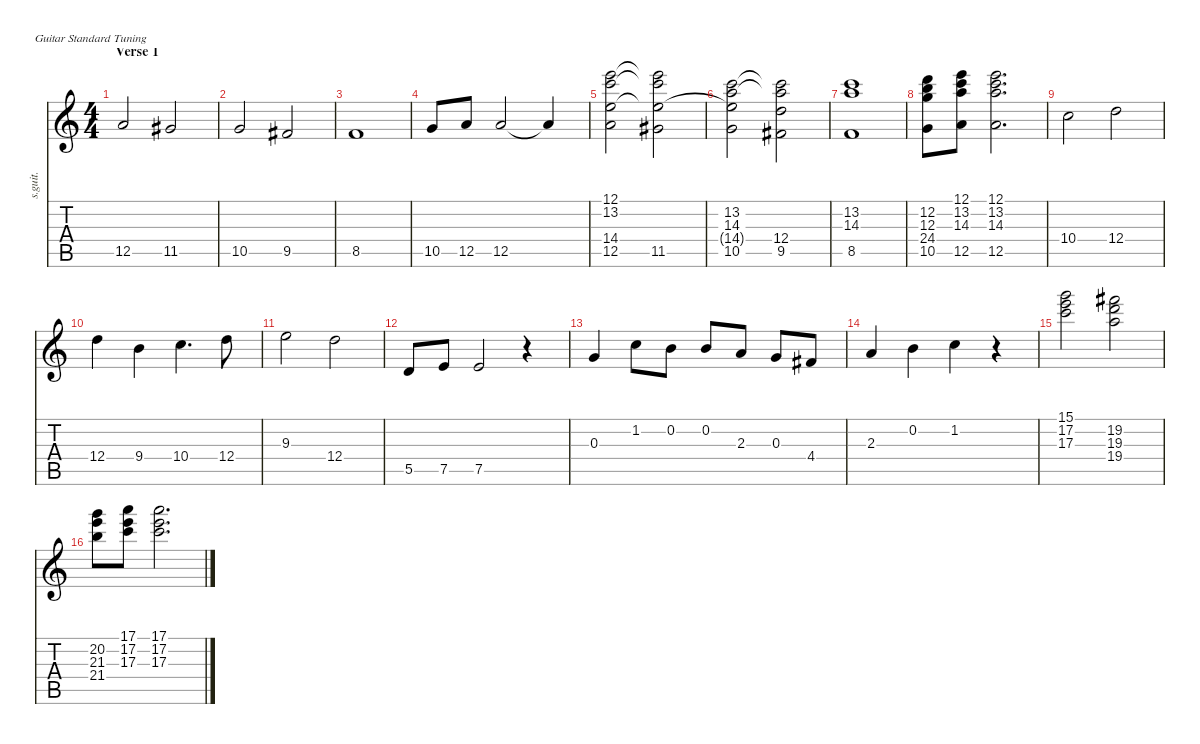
\defaultSystemsLayout 4
\hideDynamics
\bracketExtendMode nobrackets
\track ("John Paul Jones - Recorders" "s.guit.") {instrument recorder}
\staff {score tabs}
\tuning (E4 B3 G3 D3 A2 E2)
\displaytranspose 12
\ts (4 4)
\section ("" "Verse 1")
\tempo (72 hide)
\clef g2
\ks c
12.5.2{lyrics (0 "") lyrics (1 "") lyrics (2 "") lyrics (3 "") lyrics (4 "") dy f} 11.5{acc #}.2{lyrics (0 "") lyrics (1 "") lyrics (2 "") lyrics (3 "") lyrics (4 "")} |
10.5.2{lyrics (0 "") lyrics (1 "") lyrics (2 "") lyrics (3 "") lyrics (4 "")} 9.5{acc #}.2{lyrics (0 "") lyrics (1 "") lyrics (2 "") lyrics (3 "") lyrics (4 "")} |
8.5.1{lyrics (0 "") lyrics (1 "") lyrics (2 "") lyrics (3 "") lyrics (4 "")} |
10.5.8{lyrics (0 "") lyrics (1 "") lyrics (2 "") lyrics (3 "") lyrics (4 "")} 12.5.8{lyrics (0 "") lyrics (1 "") lyrics (2 "") lyrics (3 "") lyrics (4 "")} 12.5.2{lyrics (0 "") lyrics (1 "") lyrics (2 "") lyrics (3 "") lyrics (4 "")} 12.5{t}.4{lyrics (0 "") lyrics (1 "") lyrics (2 "") lyrics (3 "") lyrics (4 "")} |
(12.1 13.2 14.4 12.5).2{lyrics (0 "") lyrics (1 "") lyrics (2 "") lyrics (3 "") lyrics (4 "") dy mp} (12.1{t} 13.2{t} 14.4{t} 11.5{acc #}).2{lyrics (0 "") lyrics (1 "") lyrics (2 "") lyrics (3 "") lyrics (4 "") dy f} |
(13.2 14.3 14.4{t} 10.5).2{lyrics (0 "") lyrics (1 "") lyrics (2 "") lyrics (3 "") lyrics (4 "") dy mp} (13.2{t} 14.3{t} 12.4 9.5{acc #}).2{lyrics (0 "") lyrics (1 "") lyrics (2 "") lyrics (3 "") lyrics (4 "")} |
(13.2 14.3 8.5).1{lyrics (0 "") lyrics (1 "") lyrics (2 "") lyrics (3 "") lyrics (4 "")} |
(12.2 12.3 24.4 10.5).8{lyrics (0 "") lyrics (1 "") lyrics (2 "") lyrics (3 "") lyrics (4 "")} (12.1 13.2 14.3 12.5).8{lyrics (0 "") lyrics (1 "") lyrics (2 "") lyrics (3 "") lyrics (4 "")} (12.1 13.2 14.3 12.5).2{d lyrics (0 "") lyrics (1 "") lyrics (2 "") lyrics (3 "") lyrics (4 "")} |
10.4.2{lyrics (0 "") lyrics (1 "") lyrics (2 "") lyrics (3 "") lyrics (4 "")} 12.4.2{lyrics (0 "") lyrics (1 "") lyrics (2 "") lyrics (3 "") lyrics (4 "")} |
12.4.4{lyrics (0 "") lyrics (1 "") lyrics (2 "") lyrics (3 "") lyrics (4 "")} 9.4.4{lyrics (0 "") lyrics (1 "") lyrics (2 "") lyrics (3 "") lyrics (4 "")} 10.4.4{d lyrics (0 "") lyrics (1 "") lyrics (2 "") lyrics (3 "") lyrics (4 "")} 12.4.8{lyrics (0 "") lyrics (1 "") lyrics (2 "") lyrics (3 "") lyrics (4 "")} |
9.3.2{lyrics (0 "") lyrics (1 "") lyrics (2 "") lyrics (3 "") lyrics (4 "")} 12.4.2{lyrics (0 "") lyrics (1 "") lyrics (2 "") lyrics (3 "") lyrics (4 "")} |
5.5.8{lyrics (0 "") lyrics (1 "") lyrics (2 "") lyrics (3 "") lyrics (4 "")} 7.5.8{lyrics (0 "") lyrics (1 "") lyrics (2 "") lyrics (3 "") lyrics (4 "")} 7.5.2{lyrics (0 "") lyrics (1 "") lyrics (2 "") lyrics (3 "") lyrics (4 "")} r.4 |
0.3.4{lyrics (0 "") lyrics (1 "") lyrics (2 "") lyrics (3 "") lyrics (4 "")} 1.2.8{lyrics (0 "") lyrics (1 "") lyrics (2 "") lyrics (3 "") lyrics (4 "")} 0.2.8{lyrics (0 "") lyrics (1 "") lyrics (2 "") lyrics (3 "") lyrics (4 "")} 0.2.8{lyrics (0 "") lyrics (1 "") lyrics (2 "") lyrics (3 "") lyrics (4 "")} 2.3.8{lyrics (0 "") lyrics (1 "") lyrics (2 "") lyrics (3 "") lyrics (4 "")} 0.3.8{lyrics (0 "") lyrics (1 "") lyrics (2 "") lyrics (3 "") lyrics (4 "")} 4.4{acc #}.8{lyrics (0 "") lyrics (1 "") lyrics (2 "") lyrics (3 "") lyrics (4 "")} |
2.3.4{lyrics (0 "") lyrics (1 "") lyrics (2 "") lyrics (3 "") lyrics (4 "")} 0.2.4{lyrics (0 "") lyrics (1 "") lyrics (2 "") lyrics (3 "") lyrics (4 "")} 1.2.4{lyrics (0 "") lyrics (1 "") lyrics (2 "") lyrics (3 "") lyrics (4 "")} r.4 |
(17.2 15.1 17.3).2{lyrics (0 "") lyrics (1 "") lyrics (2 "") lyrics (3 "") lyrics (4 "")} (19.2{acc #} 19.3 19.4).2{lyrics (0 "") lyrics (1 "") lyrics (2 "") lyrics (3 "") lyrics (4 "")} |
(20.2 21.3 21.4).8{lyrics (0 "") lyrics (1 "") lyrics (2 "") lyrics (3 "") lyrics (4 "")} (17.1 17.2 17.3).8{lyrics (0 "") lyrics (1 "") lyrics (2 "") lyrics (3 "") lyrics (4 "")} (17.1 17.2 17.3).2{d lyrics (0 "") lyrics (1 "") lyrics (2 "") lyrics (3 "") lyrics (4 "")}
